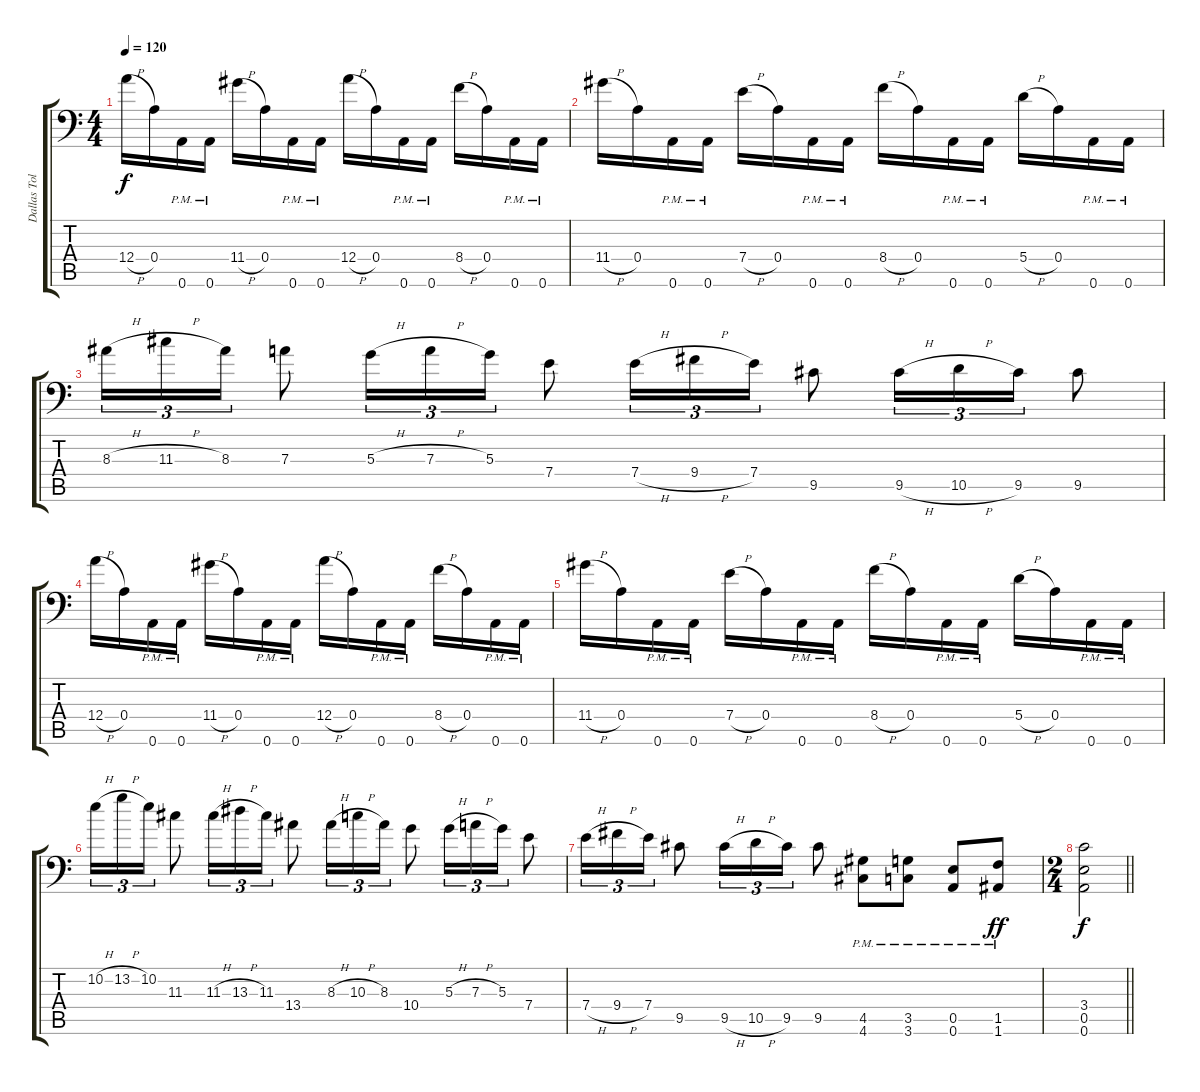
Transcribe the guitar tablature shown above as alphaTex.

\track ("Dallas Toler-Wade" "Dallas Tol") {instrument distortionguitar}
\staff {score tabs}
\tuning (B3 Gb3 D3 A2 E2 A1) {hide}
\ts (4 4)
\tempo 120
\clef f4
\ks c
12.4{h}.16{dy f} 0.4.16 0.6{pm}.16 0.6{pm}.16 11.4{h}.16 0.4.16 0.6{pm}.16 0.6{pm}.16 12.4{h}.16 0.4.16 0.6{pm}.16 0.6{pm}.16 8.4{h}.16 0.4.16 0.6{pm}.16 0.6{pm}.16 |
11.4{h}.16 0.4.16 0.6{pm}.16 0.6{pm}.16 7.4{h}.16 0.4.16 0.6{pm}.16 0.6{pm}.16 8.4{h}.16 0.4.16 0.6{pm}.16 0.6{pm}.16 5.4{h}.16 0.4.16 0.6{pm}.16 0.6{pm}.16 |
8.3{h}.16{tu (3 2)} 11.3{h}.16{tu (3 2)} 8.3.16{tu (3 2)} 7.3.8 5.3{h}.16{tu (3 2)} 7.3{h}.16{tu (3 2)} 5.3.16{tu (3 2)} 7.4.8 7.4{h}.16{tu (3 2)} 9.4{h}.16{tu (3 2)} 7.4.16{tu (3 2)} 9.5.8 9.5{h}.16{tu (3 2)} 10.5{h}.16{tu (3 2)} 9.5.16{tu (3 2)} 9.5.8 |
12.4{h}.16 0.4.16 0.6{pm}.16 0.6{pm}.16 11.4{h}.16 0.4.16 0.6{pm}.16 0.6{pm}.16 12.4{h}.16 0.4.16 0.6{pm}.16 0.6{pm}.16 8.4{h}.16 0.4.16 0.6{pm}.16 0.6{pm}.16 |
11.4{h}.16 0.4.16 0.6{pm}.16 0.6{pm}.16 7.4{h}.16 0.4.16 0.6{pm}.16 0.6{pm}.16 8.4{h}.16 0.4.16 0.6{pm}.16 0.6{pm}.16 5.4{h}.16 0.4.16 0.6{pm}.16 0.6{pm}.16 |
10.2{h}.16{tu (3 2)} 13.2{h}.16{tu (3 2)} 10.2.16{tu (3 2)} 11.3.8 11.3{h}.16{tu (3 2)} 13.3{h}.16{tu (3 2)} 11.3.16{tu (3 2)} 13.4.8 8.3{h}.16{tu (3 2)} 10.3{h}.16{tu (3 2)} 8.3.16{tu (3 2)} 10.4.8 5.3{h}.16{tu (3 2)} 7.3{h}.16{tu (3 2)} 5.3.16{tu (3 2)} 7.4.8 |
7.4{h}.16{tu (3 2)} 9.4{h}.16{tu (3 2)} 7.4.16{tu (3 2)} 9.5.8 9.5{h}.16{tu (3 2)} 10.5{h}.16{tu (3 2)} 9.5.16{tu (3 2)} 9.5.8 (4.5{pm} 4.6{pm}).8 (3.5{pm} 3.6{pm}).8 (0.5{pm} 0.6{pm}).8 (1.5{pm} 1.6{pm}).8{dy ff} |
\ts (2 4)
\barLineRight lightlight
(3.4 0.5 0.6).2{dy f}
